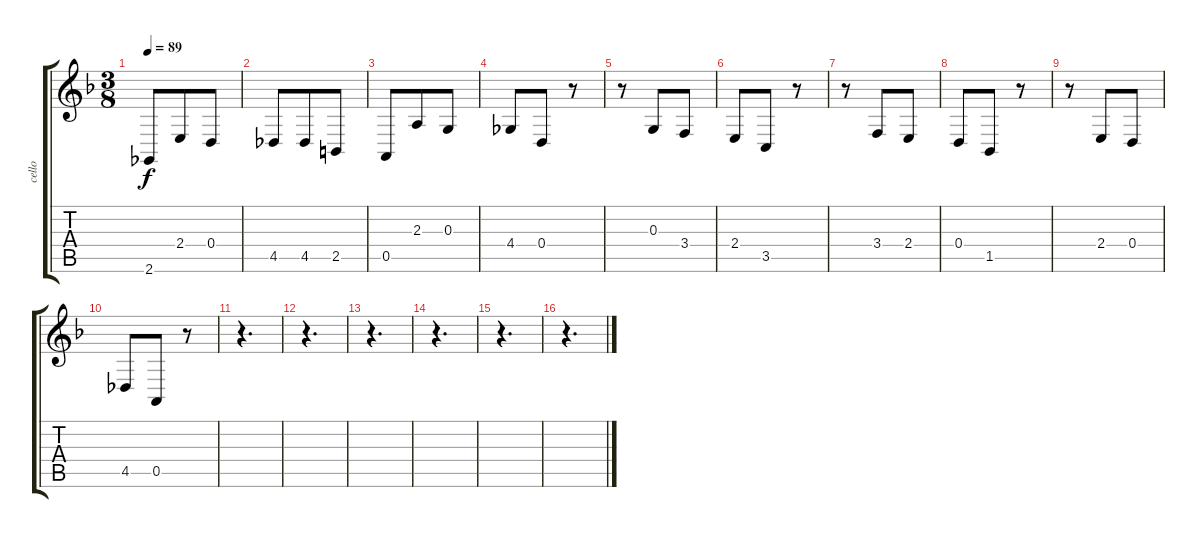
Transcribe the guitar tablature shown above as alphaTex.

\track ("cello" "cello") {instrument cello}
\staff {score tabs}
\tuning (E4 B3 G3 D3 A2 E2) {hide}
\ts (3 8)
\tempo 89
\clef g2
\ks dminor
2.6.8{dy f} 2.4.8 0.4.8 |
4.5.8 4.5.8 2.5.8 |
0.5.8 2.3.8 0.3.8 |
4.4.8 0.4.8 r.8 |
r.8 0.3.8 3.4.8 |
2.4.8 3.5.8 r.8 |
r.8 3.4.8 2.4.8 |
0.4.8 1.5.8 r.8 |
r.8 2.4.8 0.4.8 |
4.5.8 0.5.8 r.8 |
r.4{d} |
r.4{d} |
r.4{d} |
r.4{d} |
r.4{d} |
r.4{d}
